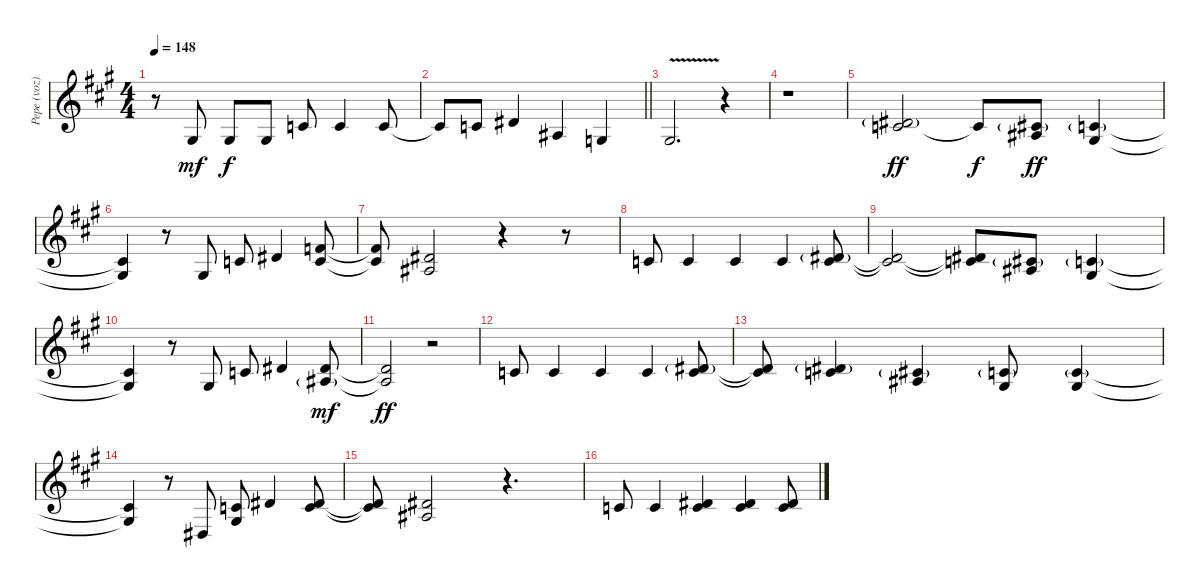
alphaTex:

\track ("Pepe (voz)" "Pepe (voz)") {instrument tenorsax}
\staff {score}
\tuning (Eb4 Bb3 Gb3 Db3 Ab2 Eb2) {hide}
\ts (4 4)
\tempo 148
\clef g2
\ks a
r.8{dy f} 12.5.8{dy mf} 12.5.8{dy f} 12.5.8 6.3.8 6.3.4 6.3.8 |
\barLineRight lightlight
6.3{t}.8 6.3.8 5.2.4 4.3.4 1.3.4 |
2.3{v}.2{d} r.4 |
r.1 |
(0.1{g} 2.2).2{dy ff} 2.2{t}.8{dy f} (3.2{g} 4.3).8{dy ff} (2.2{g} 2.3).4 |
(2.2{t} 2.3{t}).4 r.8 2.3.8 6.3.8 5.2.4 (2.1 2.2).8 |
(2.1{t} 2.2{t}).8 (0.1 4.3).2 r.4 r.8 |
2.2.8 2.2.4 2.2.4 2.2.4 (0.1{g} 2.2).8 |
(0.1{t} 2.2{t}).2 (0.1{t} 2.2{t}).8 (3.2{g} 4.3).8 (2.2{g} 2.3).4 |
(2.2{t} 2.3{t}).4 r.8 2.3.8 2.2.8 0.1.4 (0.1 0.2{g}).8{dy mf} |
(0.1{t} 0.2{t}).2{dy ff} r.2 |
2.2.8 2.2.4 2.2.4 2.2.4 (0.1{g} 2.2).8 |
(0.1{t} 2.2{t}).8 (0.1{g} 2.2).4 (3.2{g} 4.3).4 (2.2{g} 2.3).8 (2.2{g} 2.3).4 |
(2.2{t} 2.3{t}).4 r.8 2.4.8 (2.2 2.3).8 5.2.4 (0.1 2.2).8 |
(0.1{t} 2.2{t}).8 (0.1 0.2).2 r.4{d} |
2.2.8 2.2.4 (0.1 2.2).4 (0.1 2.2).4 (0.1 2.2).8
